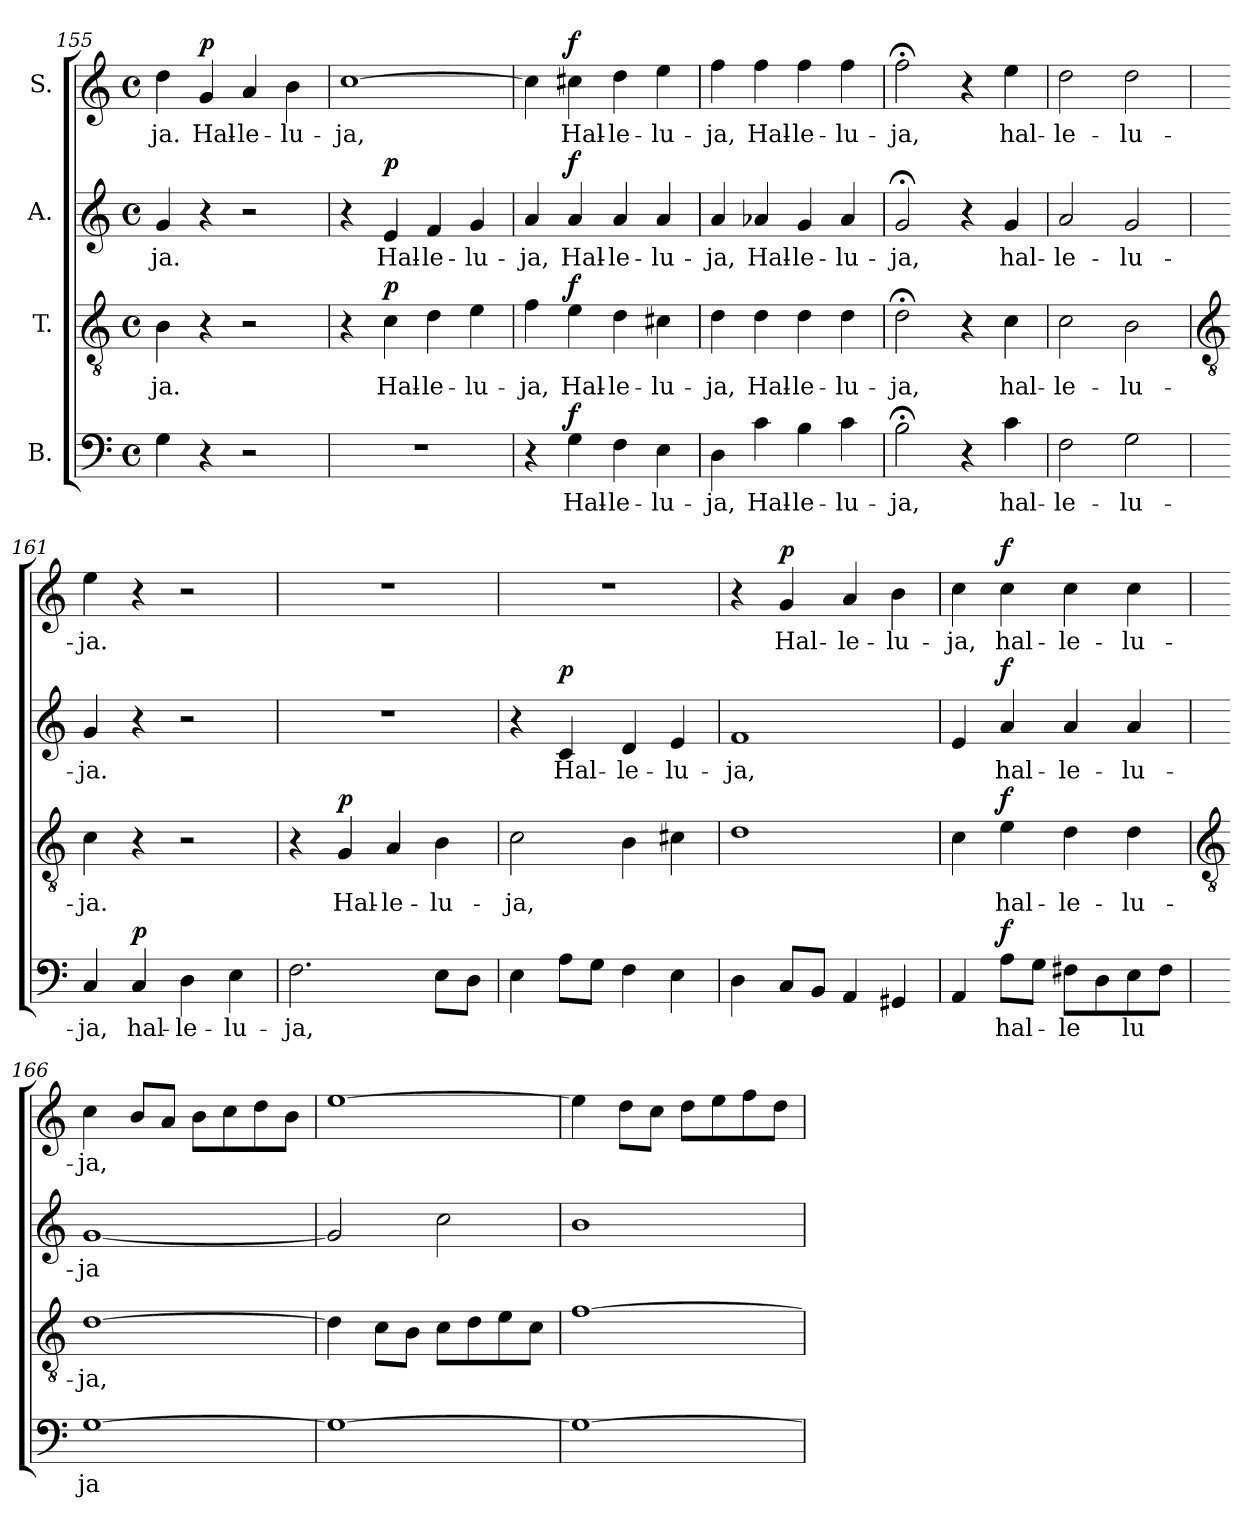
**kern	**text	**dynam	**kern	**text	**dynam	**kern	**text	**dynam	**kern	**text	**dynam
*part4	*part4	*part4	*part3	*part3	*part3	*part2	*part2	*part2	*part1	*part1	*part1
*staff4	*staff4	*staff4	*staff3	*staff3	*staff3	*staff2	*staff2	*staff2	*staff1	*staff1	*staff1
*I"B.	*	*	*I"T.	*	*	*I"A.	*	*	*I"S.	*	*
!!LO:LB:g=z
*clefF4	*	*	*clefGv2	*	*	*clefG2	*	*	*clefG2	*	*
*k[]	*	*	*k[]	*	*	*k[]	*	*	*k[]	*	*
*C:	*	*	*C:	*	*	*C:	*	*	*C:	*	*
*M4/4	*	*	*M4/4	*	*	*M4/4	*	*	*M4/4	*	*
*met(c)	*	*	*met(c)	*	*	*met(c)	*	*	*met(c)	*	*
=155	=155	=155	=155	=155	=155	=155	=155	=155	=155	=155	=155
!	!	!	!	!LO:LY:b	!	!	!LO:LY:b	!	!	!LO:LY:b	!
4G	.	.	4B	-ja.	.	4g	-ja.	.	4dd	-ja.	.
!	!	!	!	!	!	!	!	!	!	!LO:LY:b	!LO:DY:a
4r	.	.	4r	.	.	4r	.	.	4g	Hal-	p
!	!	!	!	!	!	!	!	!	!	!LO:LY:b	!
2r	.	.	2r	.	.	2r	.	.	4a	-le-	.
!	!	!	!	!	!	!	!	!	!	!LO:LY:b	!
.	.	.	.	.	.	.	.	.	4b	-lu-	.
=156	=156	=156	=156	=156	=156	=156	=156	=156	=156	=156	=156
!	!	!	!	!	!	!	!	!	!	!LO:LY:b	!
1r	.	.	4r	.	.	4r	.	.	[1cc	-ja,	.
!	!	!	!	!LO:LY:b	!LO:DY:a	!	!LO:LY:b	!LO:DY:a	!	!	!
.	.	.	4c	Hal-	p	4e	Hal-	p	.	.	.
!	!	!	!	!LO:LY:b	!	!	!LO:LY:b	!	!	!	!
.	.	.	4d	-le-	.	4f	-le-	.	.	.	.
!	!	!	!	!LO:LY:b	!	!	!LO:LY:b	!	!	!	!
.	.	.	4e	-lu-	.	4g	-lu-	.	.	.	.
=157	=157	=157	=157	=157	=157	=157	=157	=157	=157	=157	=157
!	!	!	!	!LO:LY:b	!	!	!LO:LY:b	!	!	!	!
4r	.	.	4f	-ja,	.	4a	-ja,	.	4cc]	.	.
!	!LO:LY:b	!LO:DY:a	!	!LO:LY:b	!LO:DY:a	!	!LO:LY:b	!LO:DY:a	!	!LO:LY:b	!LO:DY:a
4G	Hal-	f	4e	Hal-	f	4a	Hal-	f	4cc#X	Hal-	f
!	!LO:LY:b	!	!	!LO:LY:b	!	!	!LO:LY:b	!	!	!LO:LY:b	!
4F	-le-	.	4d	-le-	.	4a	-le-	.	4dd	-le-	.
!	!LO:LY:b	!	!	!LO:LY:b	!	!	!LO:LY:b	!	!	!LO:LY:b	!
4E	-lu-	.	4c#X	-lu-	.	4a	-lu-	.	4ee	-lu-	.
=158	=158	=158	=158	=158	=158	=158	=158	=158	=158	=158	=158
!	!LO:LY:b	!	!	!LO:LY:b	!	!	!LO:LY:b	!	!	!LO:LY:b	!
4D	-ja,	.	4d	-ja,	.	4a	-ja,	.	4ff	-ja,	.
!	!LO:LY:b	!	!	!LO:LY:b	!	!	!LO:LY:b	!	!	!LO:LY:b	!
4c	Hal-	.	4d	Hal-	.	4a-X	Hal-	.	4ff	Hal-	.
!	!LO:LY:b	!	!	!LO:LY:b	!	!	!LO:LY:b	!	!	!LO:LY:b	!
4B	-le-	.	4d	-le-	.	4g	-le-	.	4ff	-le-	.
!	!LO:LY:b	!	!	!LO:LY:b	!	!	!LO:LY:b	!	!	!LO:LY:b	!
4c	-lu-	.	4d	-lu-	.	4a-	-lu-	.	4ff	-lu-	.
=159	=159	=159	=159	=159	=159	=159	=159	=159	=159	=159	=159
!	!LO:LY:b	!	!	!LO:LY:b	!	!	!LO:LY:b	!	!	!LO:LY:b	!
2B;<	-ja,	.	2d;<	-ja,	.	2g;<	-ja,	.	2ff;<	-ja,	.
4r	.	.	4r	.	.	4r	.	.	4r	.	.
!	!LO:LY:b	!	!	!LO:LY:b	!	!	!LO:LY:b	!	!	!LO:LY:b	!
4c	hal-	.	4c	hal-	.	4g	hal-	.	4ee	hal-	.
=160	=160	=160	=160	=160	=160	=160	=160	=160	=160	=160	=160
!	!LO:LY:b	!	!	!LO:LY:b	!	!	!LO:LY:b	!	!	!LO:LY:b	!
2F	-le-	.	2c	-le-	.	2a	-le-	.	2dd	-le-	.
!	!LO:LY:b	!	!	!LO:LY:b	!	!	!LO:LY:b	!	!	!LO:LY:b	!
2G	-lu-	.	2B	-lu-	.	2g	-lu-	.	2dd	-lu-	.
!!LO:LB:g=z
=161	=161	=161	=161	=161	=161	=161	=161	=161	=161	=161	=161
*	*	*	*clefGv2	*	*	*	*	*	*	*	*
!	!LO:LY:b	!	!	!LO:LY:b	!	!	!LO:LY:b	!	!	!LO:LY:b	!
4C	-ja,	.	4c	-ja.	.	4g	-ja.	.	4ee	-ja.	.
!	!LO:LY:b	!LO:DY:a	!	!	!	!	!	!	!	!	!
4C	hal-	p	4r	.	.	4r	.	.	4r	.	.
!	!LO:LY:b	!	!	!	!	!	!	!	!	!	!
4D	-le-	.	2r	.	.	2r	.	.	2r	.	.
!	!LO:LY:b	!	!	!	!	!	!	!	!	!	!
4E	-lu-	.	.	.	.	.	.	.	.	.	.
=162	=162	=162	=162	=162	=162	=162	=162	=162	=162	=162	=162
!	!LO:LY:b	!	!	!	!	!	!	!	!	!	!
2.F	-ja,	.	4r	.	.	1r	.	.	1r	.	.
!	!	!	!	!LO:LY:b	!LO:DY:a	!	!	!	!	!	!
.	.	.	4G	Hal-	p	.	.	.	.	.	.
!	!	!	!	!LO:LY:b	!	!	!	!	!	!	!
.	.	.	4A	-le-	.	.	.	.	.	.	.
!	!	!	!	!LO:LY:b	!	!	!	!	!	!	!
8EL	.	.	4B	-lu-	.	.	.	.	.	.	.
8DJ	.	.	.	.	.	.	.	.	.	.	.
=163	=163	=163	=163	=163	=163	=163	=163	=163	=163	=163	=163
!	!	!	!	!LO:LY:b	!	!	!	!	!	!	!
4E	.	.	2c	-ja,	.	4r	.	.	1r	.	.
!	!	!	!	!	!	!	!LO:LY:b	!LO:DY:a	!	!	!
8AL	.	.	.	.	.	4c	Hal-	p	.	.	.
8GJ	.	.	.	.	.	.	.	.	.	.	.
!	!	!	!	!	!	!	!LO:LY:b	!	!	!	!
4F	.	.	4B	.	.	4d	-le-	.	.	.	.
!	!	!	!	!	!	!	!LO:LY:b	!	!	!	!
4E	.	.	4c#X	.	.	4e	-lu-	.	.	.	.
=164	=164	=164	=164	=164	=164	=164	=164	=164	=164	=164	=164
!	!	!	!	!	!	!	!LO:LY:b	!	!	!	!
4D	.	.	1d	.	.	1f	-ja,	.	4r	.	.
!	!	!	!	!	!	!	!	!	!	!LO:LY:b	!LO:DY:a
8CL	.	.	.	.	.	.	.	.	4g	Hal-	p
8BBJ	.	.	.	.	.	.	.	.	.	.	.
!	!	!	!	!	!	!	!	!	!	!LO:LY:b	!
4AA	.	.	.	.	.	.	.	.	4a	-le-	.
!	!	!	!	!	!	!	!	!	!	!LO:LY:b	!
4GG#X	.	.	.	.	.	.	.	.	4b	-lu-	.
=165	=165	=165	=165	=165	=165	=165	=165	=165	=165	=165	=165
!	!	!	!	!	!	!	!	!	!	!LO:LY:b	!
4AA	.	.	4c	.	.	4e	.	.	4cc	-ja,	.
!	!LO:LY:b	!LO:DY:a	!	!LO:LY:b	!LO:DY:a	!	!LO:LY:b	!LO:DY:a	!	!LO:LY:b	!LO:DY:a
8AL	hal-	f	4e	hal-	f	4a	hal-	f	4cc	hal-	f
8GJ	.	.	.	.	.	.	.	.	.	.	.
!	!LO:LY:b	!	!	!LO:LY:b	!	!	!LO:LY:b	!	!	!LO:LY:b	!
8F#XL	-le	.	4d	-le-	.	4a	-le-	.	4cc	-le-	.
8D	.	.	.	.	.	.	.	.	.	.	.
!	!LO:LY:b	!	!	!LO:LY:b	!	!	!LO:LY:b	!	!	!LO:LY:b	!
8E	lu	.	4d	-lu-	.	4a	-lu-	.	4cc	-lu-	.
8F#J	.	.	.	.	.	.	.	.	.	.	.
!!LO:LB:g=z
=166	=166	=166	=166	=166	=166	=166	=166	=166	=166	=166	=166
*	*	*	*clefGv2	*	*	*	*	*	*	*	*
!	!LO:LY:b	!	!	!LO:LY:b	!	!	!LO:LY:b	!	!	!LO:LY:b	!
[1G	ja	.	[1d	-ja,	.	[1g	-ja	.	4cc	-ja,	.
.	.	.	.	.	.	.	.	.	8bL	.	.
.	.	.	.	.	.	.	.	.	8aJ	.	.
.	.	.	.	.	.	.	.	.	8bL	.	.
.	.	.	.	.	.	.	.	.	8cc	.	.
.	.	.	.	.	.	.	.	.	8dd	.	.
.	.	.	.	.	.	.	.	.	8bJ	.	.
=167	=167	=167	=167	=167	=167	=167	=167	=167	=167	=167	=167
1G_	.	.	4d]	.	.	2g]	.	.	[1ee	.	.
.	.	.	8cL	.	.	.	.	.	.	.	.
.	.	.	8BJ	.	.	.	.	.	.	.	.
.	.	.	8cL	.	.	2cc	.	.	.	.	.
.	.	.	8d	.	.	.	.	.	.	.	.
.	.	.	8e	.	.	.	.	.	.	.	.
.	.	.	8cJ	.	.	.	.	.	.	.	.
=168	=168	=168	=168	=168	=168	=168	=168	=168	=168	=168	=168
1G_	.	.	[1f	.	.	1b	.	.	4ee]	.	.
.	.	.	.	.	.	.	.	.	8ddL	.	.
.	.	.	.	.	.	.	.	.	8ccJ	.	.
.	.	.	.	.	.	.	.	.	8ddL	.	.
.	.	.	.	.	.	.	.	.	8ee	.	.
.	.	.	.	.	.	.	.	.	8ff	.	.
.	.	.	.	.	.	.	.	.	8ddJ	.	.
=	=	=	=	=	=	=	=	=	=	=	=
*-	*-	*-	*-	*-	*-	*-	*-	*-	*-	*-	*-
